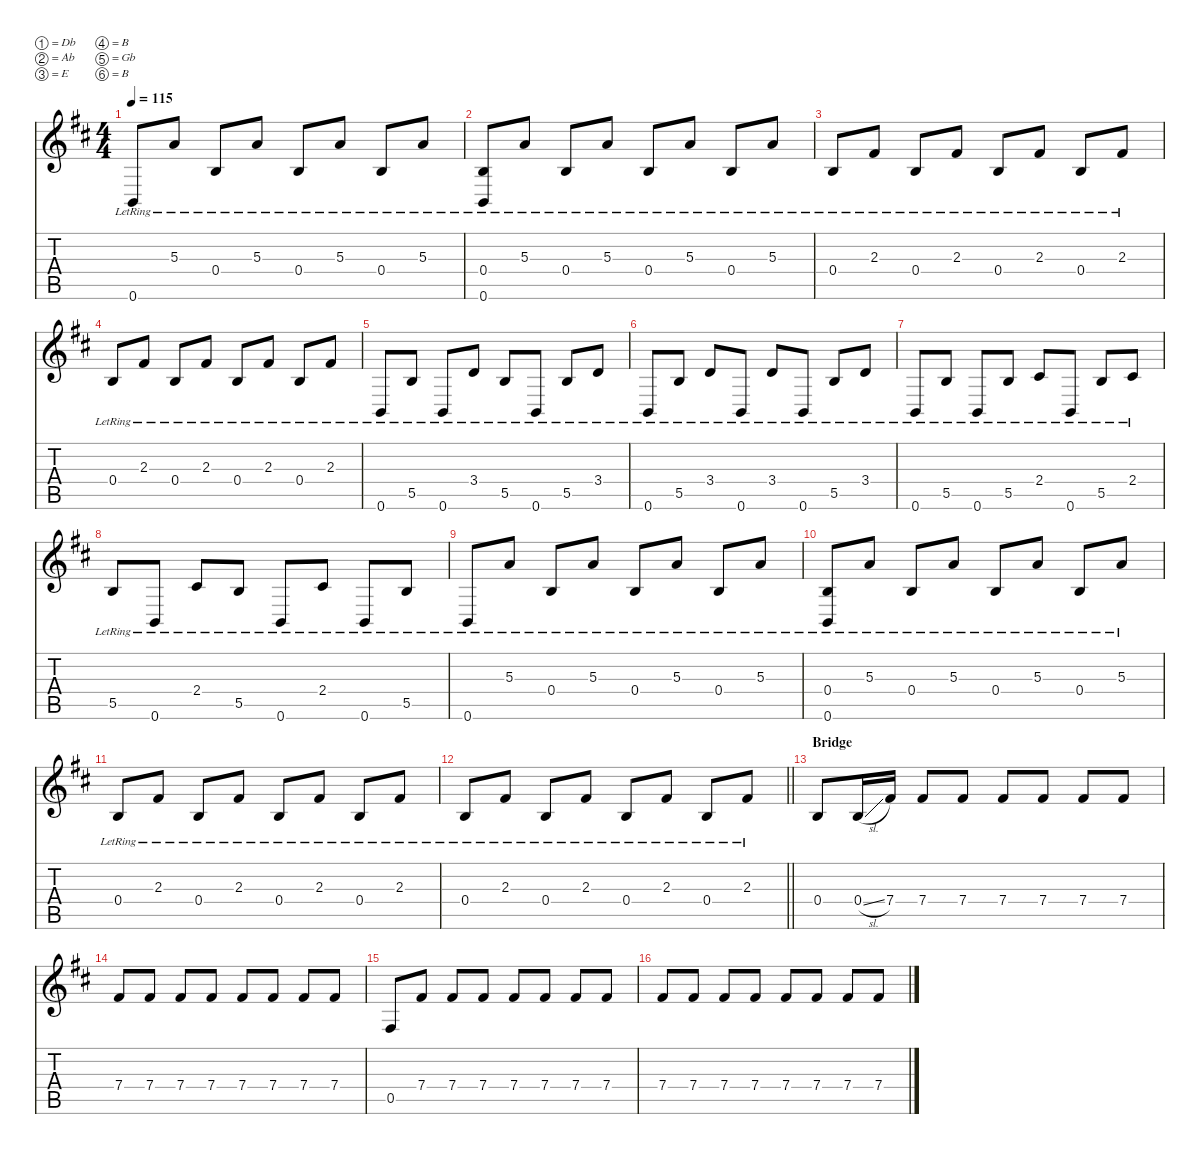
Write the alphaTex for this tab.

\defaultSystemsLayout 4
\hideDynamics
\bracketExtendMode nobrackets
\singleTrackTrackNamePolicy hidden
\multiTrackTrackNamePolicy hidden
\firstSystemTrackNameMode fullname
\firstSystemTrackNameOrientation horizontal
\otherSystemsTrackNameOrientation horizontal
\track ("Michael Gallagher" "dist.guit.") {instrument distortionguitar}
\staff {score tabs}
\tuning (Db4 Ab3 E3 B2 Gb2 B1)
\ts (4 4)
\tempo 115
\clef g2
\ks bminor
0.6{lr acc forcenatural}.8{dy f beam Up} 5.3{lr acc forcenatural}.8{beam Up} 0.4{lr acc forcenatural}.8{beam Up} 5.3{lr acc forcenatural}.8{beam Up} 0.4{lr acc forcenatural}.8{beam Up} 5.3{lr acc forcenatural}.8{beam Up} 0.4{lr acc forcenatural}.8{beam Up} 5.3{lr acc forcenatural}.8{beam Up} |
(0.4{lr acc forcenatural} 0.6{lr acc forcenatural}).8{beam Up} 5.3{lr acc forcenatural}.8{beam Up} 0.4{lr acc forcenatural}.8{beam Up} 5.3{lr acc forcenatural}.8{beam Up} 0.4{lr acc forcenatural}.8{beam Up} 5.3{lr acc forcenatural}.8{beam Up} 0.4{lr acc forcenatural}.8{beam Up} 5.3{lr acc forcenatural}.8{beam Up} |
0.4{lr acc forcenatural}.8{beam Up} 2.3{lr acc #}.8{beam Up} 0.4{lr acc forcenatural}.8{beam Up} 2.3{lr acc #}.8{beam Up} 0.4{lr acc forcenatural}.8{beam Up} 2.3{lr acc #}.8{beam Up} 0.4{lr acc forcenatural}.8{beam Up} 2.3{lr acc #}.8{beam Up} |
0.4{lr acc forcenatural}.8{beam Up} 2.3{lr acc #}.8{beam Up} 0.4{lr acc forcenatural}.8{beam Up} 2.3{lr acc #}.8{beam Up} 0.4{lr acc forcenatural}.8{beam Up} 2.3{lr acc #}.8{beam Up} 0.4{lr acc forcenatural}.8{beam Up} 2.3{lr acc #}.8{beam Up} |
0.6{lr acc forcenatural}.8{beam Up} 5.5{lr acc forcenatural}.8{beam Up} 0.6{lr acc forcenatural}.8{beam Up} 3.4{lr acc forcenatural}.8{beam Up} 5.5{lr acc forcenatural}.8{beam Up} 0.6{lr acc forcenatural}.8{beam Up} 5.5{lr acc forcenatural}.8{beam Up} 3.4{lr acc forcenatural}.8{beam Up} |
0.6{lr acc forcenatural}.8{beam Up} 5.5{lr acc forcenatural}.8{beam Up} 3.4{lr acc forcenatural}.8{beam Up} 0.6{lr acc forcenatural}.8{beam Up} 3.4{lr acc forcenatural}.8{beam Up} 0.6{lr acc forcenatural}.8{beam Up} 5.5{lr acc forcenatural}.8{beam Up} 3.4{lr acc forcenatural}.8{beam Up} |
0.6{lr acc forcenatural}.8{beam Up} 5.5{lr acc forcenatural}.8{beam Up} 0.6{lr acc forcenatural}.8{beam Up} 5.5{lr acc forcenatural}.8{beam Up} 2.4{lr acc #}.8{beam Up} 0.6{lr acc forcenatural}.8{beam Up} 5.5{lr acc forcenatural}.8{beam Up} 2.4{lr acc #}.8{beam Up} |
5.5{lr acc forcenatural}.8{beam Up} 0.6{lr acc forcenatural}.8{beam Up} 2.4{lr acc #}.8{beam Up} 5.5{lr acc forcenatural}.8{beam Up} 0.6{lr acc forcenatural}.8{beam Up} 2.4{lr acc #}.8{beam Up} 0.6{lr acc forcenatural}.8{beam Up} 5.5{lr acc forcenatural}.8{beam Up} |
0.6{lr acc forcenatural}.8{beam Up} 5.3{lr acc forcenatural}.8{beam Up} 0.4{lr acc forcenatural}.8{beam Up} 5.3{lr acc forcenatural}.8{beam Up} 0.4{lr acc forcenatural}.8{beam Up} 5.3{lr acc forcenatural}.8{beam Up} 0.4{lr acc forcenatural}.8{beam Up} 5.3{lr acc forcenatural}.8{beam Up} |
(0.4{lr acc forcenatural} 0.6{lr acc forcenatural}).8{beam Up} 5.3{lr acc forcenatural}.8{beam Up} 0.4{lr acc forcenatural}.8{beam Up} 5.3{lr acc forcenatural}.8{beam Up} 0.4{lr acc forcenatural}.8{beam Up} 5.3{lr acc forcenatural}.8{beam Up} 0.4{lr acc forcenatural}.8{beam Up} 5.3{lr acc forcenatural}.8{beam Up} |
0.4{lr acc forcenatural}.8{beam Up} 2.3{lr acc #}.8{beam Up} 0.4{lr acc forcenatural}.8{beam Up} 2.3{lr acc #}.8{beam Up} 0.4{lr acc forcenatural}.8{beam Up} 2.3{lr acc #}.8{beam Up} 0.4{lr acc forcenatural}.8{beam Up} 2.3{lr acc #}.8{beam Up} |
\barLineRight lightlight
0.4{lr acc forcenatural}.8{beam Up} 2.3{lr acc #}.8{beam Up} 0.4{lr acc forcenatural}.8{beam Up} 2.3{lr acc #}.8{beam Up} 0.4{lr acc forcenatural}.8{beam Up} 2.3{lr acc #}.8{beam Up} 0.4{lr acc forcenatural}.8{beam Up} 2.3{lr acc #}.8{beam Up} |
\section ("" "Bridge")
0.4{acc forcenatural}.8{instrument distortionguitar beam Up} 0.4{sl acc forcenatural}.16{beam Up} 7.4{acc #}.16{beam Up} 7.4{acc #}.8{beam Up} 7.4{acc #}.8{beam Up} 7.4{acc #}.8{beam Up} 7.4{acc #}.8{beam Up} 7.4{acc #}.8{beam Up} 7.4{acc #}.8{beam Up} |
7.4{acc #}.8{beam Up} 7.4{acc #}.8{beam Up} 7.4{acc #}.8{beam Up} 7.4{acc #}.8{beam Up} 7.4{acc #}.8{beam Up} 7.4{acc #}.8{beam Up} 7.4{acc #}.8{beam Up} 7.4{acc #}.8{beam Up} |
0.5{acc #}.8{beam Up} 7.4{acc #}.8{beam Up} 7.4{acc #}.8{beam Up} 7.4{acc #}.8{beam Up} 7.4{acc #}.8{beam Up} 7.4{acc #}.8{beam Up} 7.4{acc #}.8{beam Up} 7.4{acc #}.8{beam Up} |
7.4{acc #}.8{beam Up} 7.4{acc #}.8{beam Up} 7.4{acc #}.8{beam Up} 7.4{acc #}.8{beam Up} 7.4{acc #}.8{beam Up} 7.4{acc #}.8{beam Up} 7.4{acc #}.8{beam Up} 7.4{acc #}.8{beam Up}
